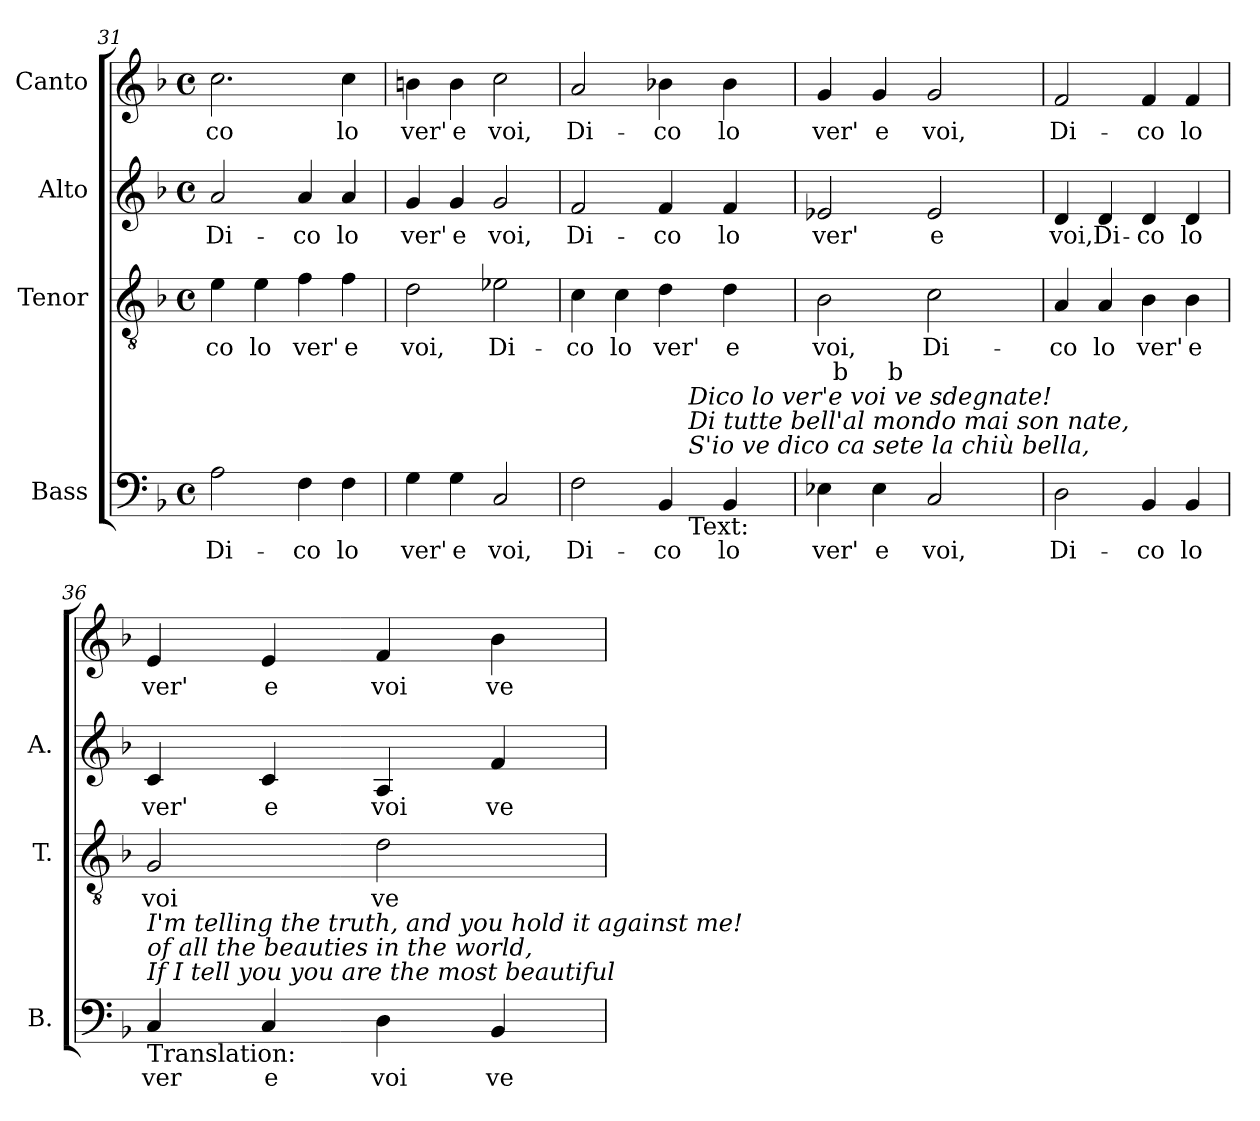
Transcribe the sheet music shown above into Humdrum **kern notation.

**kern	**text	**kern	**text	**kern	**text	**kern	**text
*part4	*part4	*part3	*part3	*part2	*part2	*part1	*part1
*staff4	*staff4	*staff3	*staff3	*staff2	*staff2	*staff1	*staff1
*I"Bass	*	*I"Tenor	*	*I"Alto	*	*I"Canto	*
*I'B.	*	*I'T.	*	*I'A.	*	*	*
*clefF4	*	*clefGv2	*	*clefG2	*	*clefG2	*
*	*	*ITrd7c12	*	*	*	*	*
*k[b-]	*	*k[b-]	*	*k[b-]	*	*k[b-]	*
*F:	*	*F:	*	*F:	*	*F:	*
*M4/4	*	*M4/4	*	*M4/4	*	*M4/4	*
*met(c)	*	*met(c)	*	*met(c)	*	*met(c)	*
=31	=31	=31	=31	=31	=31	=31	=31
!	!LO:LY:b:color=#000000	!	!	!	!	!	!
!	!	!	!LO:LY:b:color=#000000	!	!	!	!
!	!	!	!	!	!LO:LY:b:color=#000000	!	!
!	!	!	!	!	!	!	!LO:LY:b:color=#000000
2Ai\	Di-	4Ei\	-co	2ai/	Di-	2.cci\	-co
!	!	!	!LO:LY:b:color=#000000	!	!	!	!
.	.	4Ei\	lo	.	.	.	.
!	!LO:LY:b:color=#000000	!	!	!	!	!	!
!	!	!	!LO:LY:b:color=#000000	!	!	!	!
!	!	!	!	!	!LO:LY:b:color=#000000	!	!
4Fi\	-co	4Fi\	ver'	4ai/	-co	.	.
!	!LO:LY:b:color=#000000	!	!	!	!	!	!
!	!	!	!LO:LY:b:color=#000000	!	!	!	!
!	!	!	!	!	!LO:LY:b:color=#000000	!	!
!	!	!	!	!	!	!	!LO:LY:b:color=#000000
4Fi\	lo	4Fi\	e	4ai/	lo	4cci\	lo
=32	=32	=32	=32	=32	=32	=32	=32
!	!LO:LY:b:color=#000000	!	!	!	!	!	!
!	!	!	!LO:LY:b:color=#000000	!	!	!	!
!	!	!	!	!	!LO:LY:b:color=#000000	!	!
!	!	!	!	!	!	!	!LO:LY:b:color=#000000
4Gi\	ver'	2Di\	voi,	4gi/	ver'	4bni\	ver'
!	!LO:LY:b:color=#000000	!	!	!	!	!	!
!	!	!	!	!	!LO:LY:b:color=#000000	!	!
!	!	!	!	!	!	!	!LO:LY:b:color=#000000
4Gi\	e	.	.	4gi/	e	4bi\	e
!	!LO:LY:b:color=#000000	!	!	!	!	!	!
!	!	!	!LO:LY:b:color=#000000	!	!	!	!
!	!	!	!	!	!LO:LY:b:color=#000000	!	!
!	!	!	!	!	!	!	!LO:LY:b:color=#000000
2Ci/	voi,	2E-Xi\	Di-	2gi/	voi,	2cci\	voi,
!!LO:LB:g=z
=33	=33	=33	=33	=33	=33	=33	=33
!	!LO:LY:b:color=#000000	!	!	!	!	!	!
!	!	!	!LO:LY:b:color=#000000	!	!	!	!
!	!	!	!	!	!LO:LY:b:color=#000000	!	!
!	!	!	!	!	!	!	!LO:LY:b:color=#000000
*^	*	*	*	*	*	*	*
2Fi\	2ryy	Di-	4Ci\	-co	2fi/	Di-	2ai/	Di-
!	!	!	!	!LO:LY:b:color=#000000	!	!	!	!
.	.	.	4Ci\	lo	.	.	.	.
!	!	!LO:LY:b:color=#000000	!	!	!	!	!	!
!	!	!	!	!LO:LY:b:color=#000000	!	!	!	!
!	!	!	!	!	!	!LO:LY:b:color=#000000	!	!
!	!	!	!	!	!	!	!	!LO:LY:b:color=#000000
4BB-i/	16ryy	-co	4Di\	ver'	4fi/	-co	4b-Xi\	-co
.	64ryy	.	.	.	.	.	.	.
.	512.ryy	.	.	.	.	.	.	.
!	!LO:TX:b:t=Text&colon;	!	!	!	!	!	!	!
!	!LO:TX:i:t=S'io ve dico ca sete la chiù bella,	!	!	!	!	!	!	!
!	!LO:TX:i:t=Di tutte bell'al mondo mai son nate,	!	!	!	!	!	!	!
!	!LO:TX:i:t=Dico lo ver'e voi ve sdegnate!	!	!	!	!	!	!	!
.	4ryy	.	.	.	.	.	.	.
!	!	!LO:LY:b:color=#000000	!	!	!	!	!	!
!	!	!	!	!LO:LY:b:color=#000000	!	!	!	!
!	!	!	!	!	!	!LO:LY:b:color=#000000	!	!
!	!	!	!	!	!	!	!	!LO:LY:b:color=#000000
4BB-i/	.	lo	4Di\	e	4fi/	lo	4b-i\	lo
.	8ryy	.	.	.	.	.	.	.
.	32ryy	.	.	.	.	.	.	.
.	128ryy	.	.	.	.	.	.	.
.	256ryy	.	.	.	.	.	.	.
.	1024ryy	.	.	.	.	.	.	.
*v	*v	*	*	*	*	*	*	*
=34	=34	=34	=34	=34	=34	=34	=34
*^	*	*	*	*	*	*	*
!	!	!LO:LY:b:color=#000000	!	!	!	!	!	!
*v	*v	*	*	*	*	*	*	*
*^	*	*	*	*	*	*	*
!	!	!	!	!LO:LY:b:color=#000000	!	!	!	!
*v	*v	*	*	*	*	*	*	*
*^	*	*	*	*	*	*	*
!	!	!	!	!	!	!LO:LY:b:color=#000000	!	!
*v	*v	*	*	*	*	*	*	*
*^	*	*	*	*	*	*	*
!	!	!	!	!	!	!	!	!LO:LY:b:color=#000000
*	*^	*	*	*	*	*	*	*
4E-i\	32ryy	4ryy	ver'	2BB-i\	voi,	2e-Xi/	ver'	4gi/	ver'
.	256ryy	.	.	.	.	.	.	.	.
!	!LO:TX:a:t=b	!	!	!	!	!	!	!	!
.	2ryy	.	.	.	.	.	.	.	.
!	!	!	!LO:LY:b:color=#000000	!	!	!	!	!	!
!	!	!	!	!	!	!	!	!	!LO:LY:b:color=#000000
4E-i\	.	32ryy	e	.	.	.	.	4gi/	e
.	.	256ryy	.	.	.	.	.	.	.
!	!	!LO:TX:a:t=b	!	!	!	!	!	!	!
.	.	2ryy	.	.	.	.	.	.	.
!	!	!	!LO:LY:b:color=#000000	!	!	!	!	!	!
!	!	!	!	!	!LO:LY:b:color=#000000	!	!	!	!
!	!	!	!	!	!	!	!LO:LY:b:color=#000000	!	!
!	!	!	!	!	!	!	!	!	!LO:LY:b:color=#000000
2Ci/	.	.	voi,	2Ci\	Di-	2e-i/	e	2gi/	voi,
.	4ryy	.	.	.	.	.	.	.	.
.	8ryy	8ryy	.	.	.	.	.	.	.
.	16ryy	16ryy	.	.	.	.	.	.	.
.	64..ryy	64..ryy	.	.	.	.	.	.	.
*v	*v	*v	*	*	*	*	*	*	*
=35	=35	=35	=35	=35	=35	=35	=35
*^	*	*	*	*	*	*	*
*	*^	*	*	*	*	*	*	*
!	!	!	!LO:LY:b:color=#000000	!	!	!	!	!	!
*v	*v	*v	*	*	*	*	*	*	*
*^	*	*	*	*	*	*	*
*	*^	*	*	*	*	*	*	*
!	!	!	!	!	!LO:LY:b:color=#000000	!	!	!	!
*v	*v	*v	*	*	*	*	*	*	*
*^	*	*	*	*	*	*	*
*	*^	*	*	*	*	*	*	*
!	!	!	!	!	!	!	!LO:LY:b:color=#000000	!	!
*v	*v	*v	*	*	*	*	*	*	*
*^	*	*	*	*	*	*	*
*	*^	*	*	*	*	*	*	*
!	!	!	!	!	!	!	!	!	!LO:LY:b:color=#000000
*v	*v	*v	*	*	*	*	*	*	*
2Di\	Di-	4AAi/	-co	4di/	voi,	2fi/	Di-
!	!	!	!LO:LY:b:color=#000000	!	!	!	!
!	!	!	!	!	!LO:LY:b:color=#000000	!	!
.	.	4AAi/	lo	4di/	Di-	.	.
!	!LO:LY:b:color=#000000	!	!	!	!	!	!
!	!	!	!LO:LY:b:color=#000000	!	!	!	!
!	!	!	!	!	!LO:LY:b:color=#000000	!	!
!	!	!	!	!	!	!	!LO:LY:b:color=#000000
4BB-i/	-co	4BB-i\	ver'	4di/	-co	4fi/	-co
!	!LO:LY:b:color=#000000	!	!	!	!	!	!
!	!	!	!LO:LY:b:color=#000000	!	!	!	!
!	!	!	!	!	!LO:LY:b:color=#000000	!	!
!	!	!	!	!	!	!	!LO:LY:b:color=#000000
4BB-i/	lo	4BB-i\	e	4di/	lo	4fi/	lo
=36	=36	=36	=36	=36	=36	=36	=36
!	!LO:LY:b:color=#000000	!	!	!	!	!	!
!	!	!	!LO:LY:b:color=#000000	!	!	!	!
!	!	!	!	!	!LO:LY:b:color=#000000	!	!
!LO:TX:b:t=Translation&colon;	!	!	!	!	!	!	!
!LO:TX:i:t=If I tell you you are the most beautiful	!	!	!	!	!	!	!
!LO:TX:i:t=of all the beauties in the world,	!	!	!	!	!	!	!
!LO:TX:i:t=I'm telling the truth, and you hold it against me!	!	!	!	!	!	!	!
!	!	!	!	!	!	!	!LO:LY:b:color=#000000
4Ci/	ver	2GGi/	voi	4ci/	ver'	4ei/	ver'
!	!LO:LY:b:color=#000000	!	!	!	!	!	!
!	!	!	!	!	!LO:LY:b:color=#000000	!	!
!	!	!	!	!	!	!	!LO:LY:b:color=#000000
4Ci/	e	.	.	4ci/	e	4ei/	e
!	!LO:LY:b:color=#000000	!	!	!	!	!	!
!	!	!	!LO:LY:b:color=#000000	!	!	!	!
!	!	!	!	!	!LO:LY:b:color=#000000	!	!
!	!	!	!	!	!	!	!LO:LY:b:color=#000000
4Di\	voi	2Di\	ve	4Ai/	voi	4fi/	voi
!	!LO:LY:b:color=#000000	!	!	!	!	!	!
!	!	!	!	!	!LO:LY:b:color=#000000	!	!
!	!	!	!	!	!	!	!LO:LY:b:color=#000000
4BB-i/	ve	.	.	4fi/	ve	4b-i\	ve
=	=	=	=	=	=	=	=
*-	*-	*-	*-	*-	*-	*-	*-
